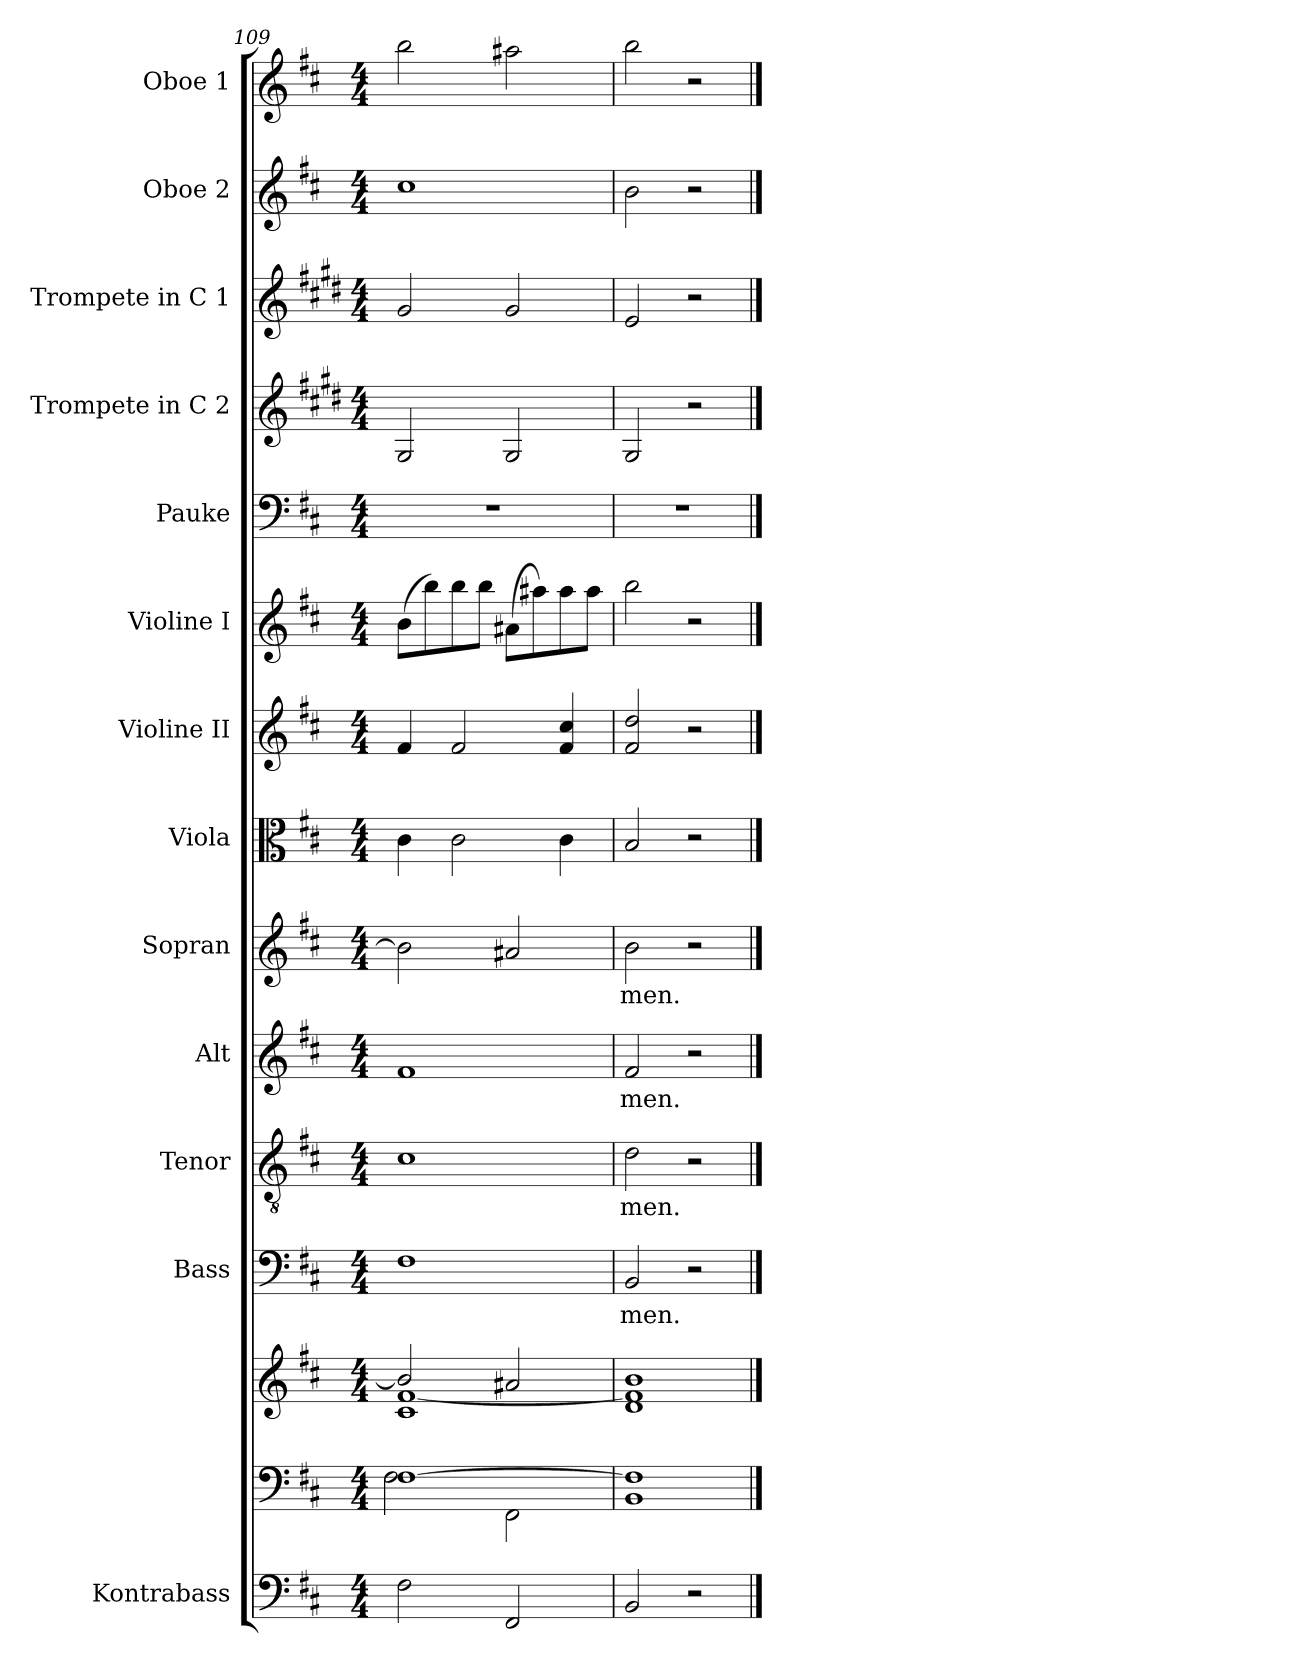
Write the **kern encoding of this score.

**kern	**kern	**kern	**kern	**text	**kern	**text	**kern	**text	**kern	**text	**kern	**kern	**kern	**kern	**kern	**kern	**kern	**kern
*part14	*part13	*part13	*part12	*part12	*part11	*part11	*part10	*part10	*part9	*part9	*part8	*part7	*part6	*part5	*part4	*part3	*part2	*part1
*staff15	*staff14	*staff13	*staff12	*staff12	*staff11	*staff11	*staff10	*staff10	*staff9	*staff9	*staff8	*staff7	*staff6	*staff5	*staff4	*staff3	*staff2	*staff1
*I"Kontrabass	*	*	*I"Bass	*	*I"Tenor	*	*I"Alt	*	*I"Sopran	*	*I"Viola	*I"Violine II	*I"Violine I	*I"Pauke	*I"Trompete in C 2	*I"Trompete in C 1	*I"Oboe 2	*I"Oboe 1
*I'Kb.	*	*	*I'B	*	*I'T	*	*I'A	*	*I'S	*	*I'Vla.	*I'Vl. II	*I'Vl. I	*I'Pk.	*	*	*I'Ob. 2	*I'Ob. 1
*clefF4	*clefF4	*clefG2	*clefF4	*	*clefGv2	*	*clefG2	*	*clefG2	*	*clefC3	*clefG2	*clefG2	*clefF4	*clefG2	*clefG2	*clefG2	*clefG2
*ITrd7c12	*	*	*	*	*	*	*	*	*	*	*	*	*	*	*ITrd1c2	*ITrd1c2	*	*
*k[f#c#]	*k[f#c#]	*k[f#c#]	*k[f#c#]	*	*k[f#c#]	*	*k[f#c#]	*	*k[f#c#]	*	*k[f#c#]	*k[f#c#]	*k[f#c#]	*k[f#c#]	*k[f#c#]	*k[f#c#]	*k[f#c#]	*k[f#c#]
*D:	*D:	*D:	*D:	*	*D:	*	*D:	*	*D:	*	*D:	*D:	*D:	*D:	*D:	*D:	*D:	*D:
*M4/4	*M4/4	*M4/4	*M4/4	*	*M4/4	*	*M4/4	*	*M4/4	*	*M4/4	*M4/4	*M4/4	*M4/4	*M4/4	*M4/4	*M4/4	*M4/4
=109	=109	=109	=109	=109	=109	=109	=109	=109	=109	=109	=109	=109	=109	=109	=109	=109	=109	=109
*	*^	*^	*	*	*	*	*	*	*	*	*	*	*	*	*	*	*	*
2FF#\	[>1F#	2F#\	2b/]	1c# [<1f#	1F#	.	1c#	.	1f#	.	2b\]	.	4c#\	4f#/	(>8b\L	1r	2F#/	2f#/	1cc#	2bb\
.	.	.	.	.	.	.	.	.	.	.	.	.	.	.	8bb\)	.	.	.	.	.
.	.	.	.	.	.	.	.	.	.	.	.	.	2c#\	2f#/	8bb\	.	.	.	.	.
.	.	.	.	.	.	.	.	.	.	.	.	.	.	.	8bb\J	.	.	.	.	.
2FFF#/	.	2FF#\	2a#X/	.	.	.	.	.	.	.	2a#X/	.	.	.	(>8a#X\L	.	2F#/	2f#/	.	2aa#X\
.	.	.	.	.	.	.	.	.	.	.	.	.	.	.	8aa#X\)	.	.	.	.	.
.	.	.	.	.	.	.	.	.	.	.	.	.	4c#\	4f#/ 4cc#/	8aa#\	.	.	.	.	.
.	.	.	.	.	.	.	.	.	.	.	.	.	.	.	8aa#\J	.	.	.	.	.
=110	=110	=110	=110	=110	=110	=110	=110	=110	=110	=110	=110	=110	=110	=110	=110	=110	=110	=110	=110	=110
!	!	!	!	!	!	!LO:LY:b	!	!LO:LY:b	!	!LO:LY:b	!	!LO:LY:b	!	!	!	!	!	!	!	!
2BBB/	1F#]	1BB	1b	1d 1f#]	2BB/	-men.	2d\	-men.	2f#/	-men.	2b\	-men.	2B/	2f#/ 2dd/	2bb\	1r	2F#/	2d/	2b\	2bb\
2r	.	.	.	.	2r	.	2r	.	2r	.	2r	.	2r	2r	2r	.	2r	2r	2r	2r
*	*v	*v	*	*	*	*	*	*	*	*	*	*	*	*	*	*	*	*	*	*
*	*	*v	*v	*	*	*	*	*	*	*	*	*	*	*	*	*	*	*	*
==	==	==	==	==	==	==	==	==	==	==	==	==	==	==	==	==	==	==
*-	*-	*-	*-	*-	*-	*-	*-	*-	*-	*-	*-	*-	*-	*-	*-	*-	*-	*-
